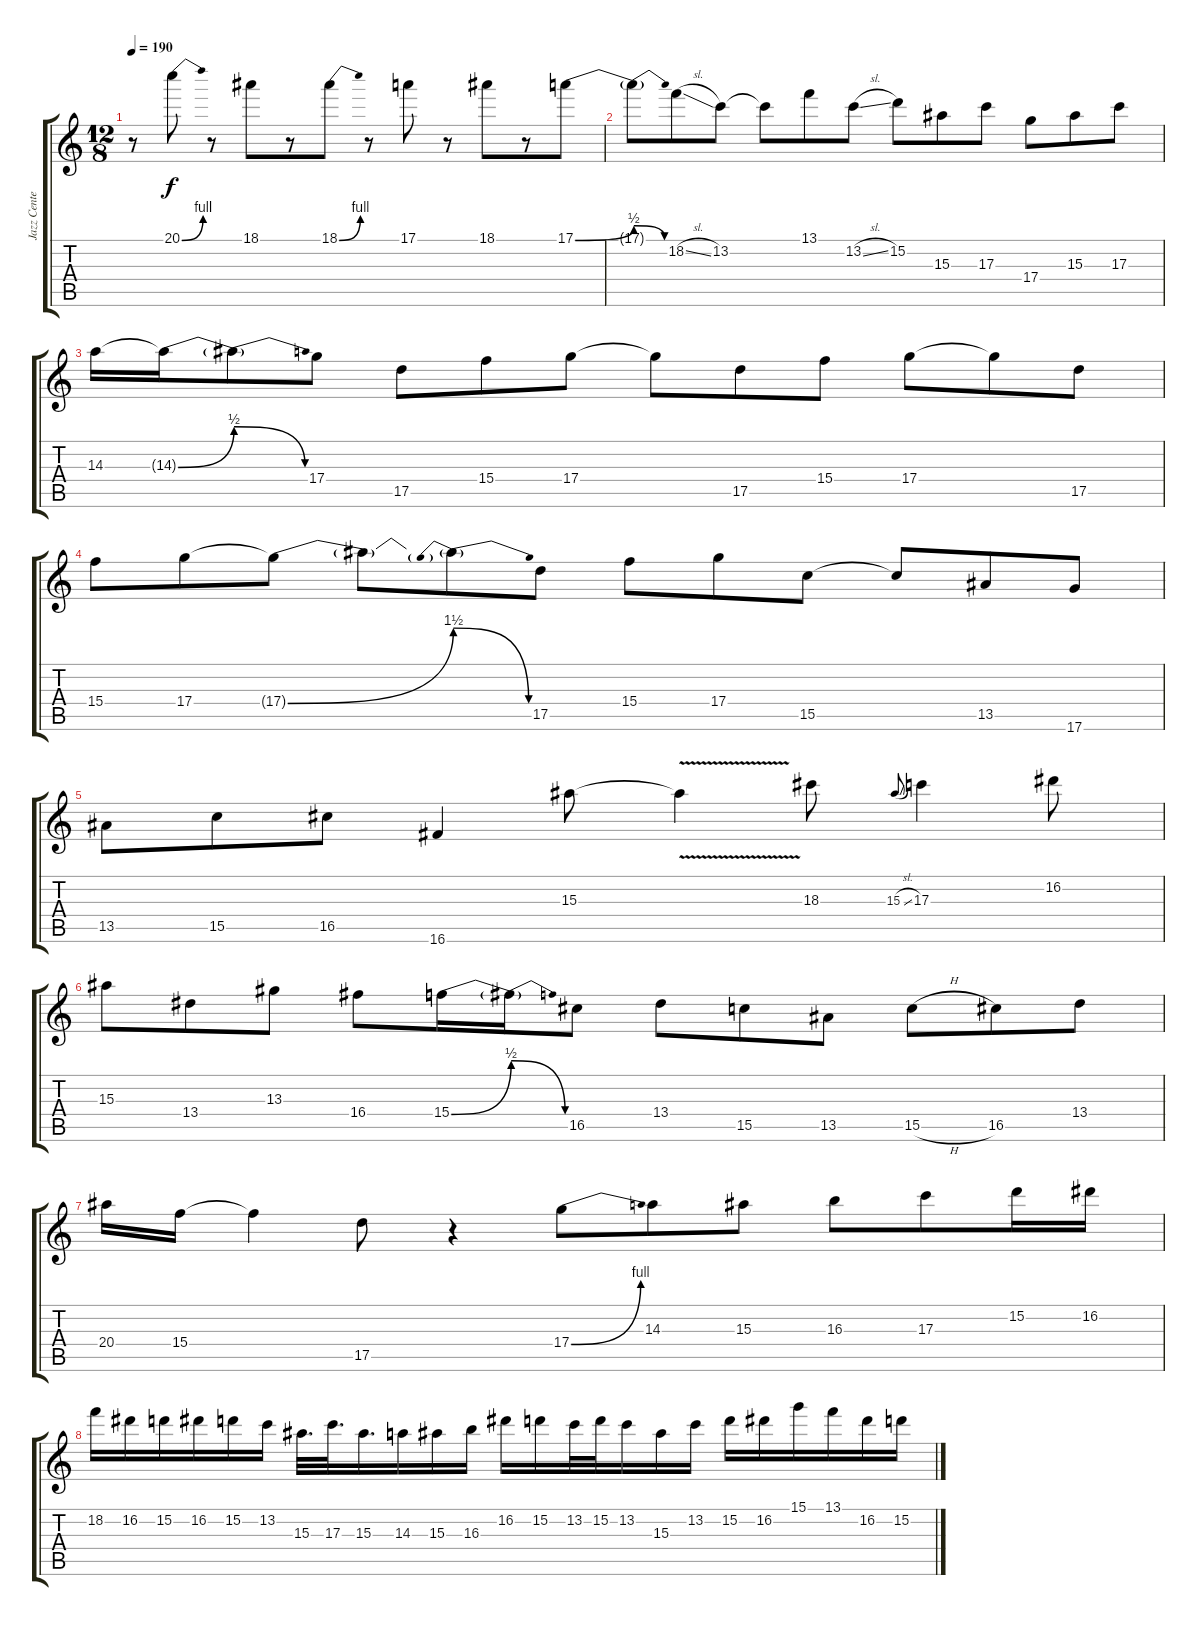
\track ("Jazz Center" "Jazz Cente") {instrument electricguitarjazz}
\staff {score tabs}
\tuning (E4 B3 G3 D3 A2 D2) {hide}
\ts (12 8)
\tempo 190
\clef g2
\ks c
r.8{dy f} 20.1{be (bend 0 0 60 4)}.8 r.8 18.1.8 r.8 18.1{be (bend 0 0 60 4)}.8 r.8 17.1.8 r.8 18.1.8 r.8 17.1{be (bend 0 0 60 2)}.8 |
17.1{be (release 0 2 60 0) t}.8 18.2{sl}.8 13.2.8 13.2{t}.8 13.1.8 13.2{sl}.8 15.2.8 15.3.8 17.3.8 17.4.8 15.3.8 17.3.8 |
14.3.16 14.3{be (bend 0 0 60 2) t}.16 14.3{be (release 0 2 60 0) t}.8 17.4.8 17.5.8 15.4.8 17.4.8 17.4{t}.8 17.5.8 15.4.8 17.4.8 17.4{t}.8 17.5.8 |
15.4.8 17.4.8 17.4{be (bend 0 0 60 6) t}.8 17.4{t}.8 17.4{be (prebendrelease 0 6 60 0) t}.8 17.5.8 15.4.8 17.4.8 15.5.8 15.5{t}.8 13.5.8 17.6.8 |
13.5.8 15.5.8 16.5.8 16.6.4 15.3.8 15.3{v t}.4 18.3.8 15.3{sl}.8{gr onbeat} 17.3.4 16.2.8 |
15.3.8 13.4.8 13.3.8 16.4.8 15.4{be (bend 0 0 60 2)}.16 15.4{be (release 0 2 60 0) t}.16 16.5.8 13.4.8 15.5.8 13.5.8 15.5{h}.8 16.5.8 13.4.8 |
20.4.16 15.4.16 15.4{t}.4 17.5.8 r.4 17.4{be (bend 0 0 60 4)}.8 14.3.8 15.3.8 16.3.8 17.3.8 15.2.16 16.2.16 |
18.2.16 16.2.16 15.2.16 16.2.16 15.2.16 13.2.16 15.3.32{d} 17.3.32{d} 15.3.16{d} 14.3.16 15.3.16 16.3.16 16.2.16 15.2.16 13.2.32 15.2.32 13.2.16 15.3.16 13.2.16 15.2.16 16.2.16 15.1.16 13.1.16 16.2.16 15.2.16
